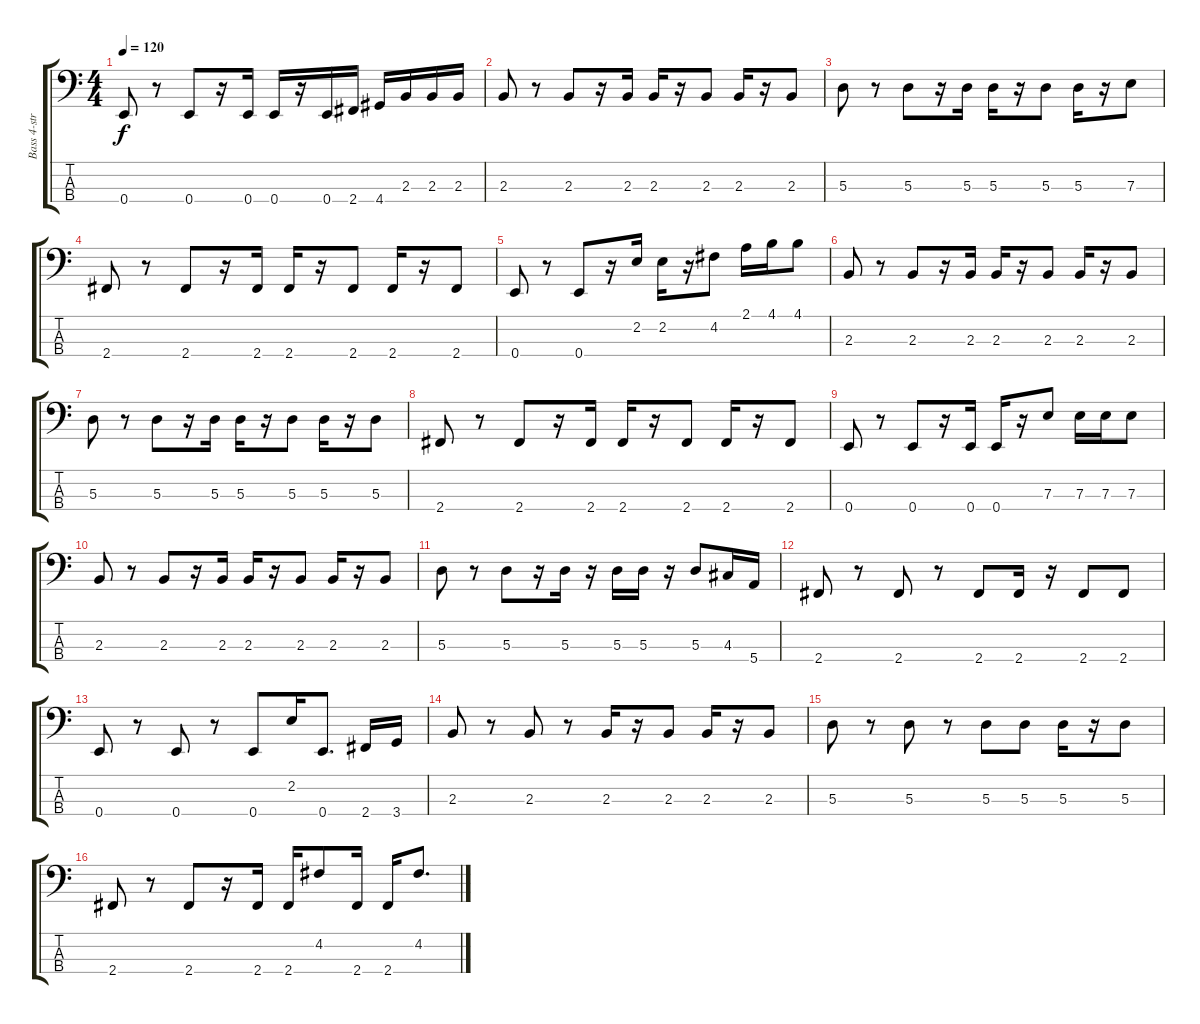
\track ("Bass 4-str" "Bass 4-str") {mute instrument electricbassfinger}
\staff {score tabs}
\tuning (G2 D2 A1 E1) {hide}
\ts (4 4)
\tempo 120
\clef f4
\ks c
0.4.8{dy f} r.8 0.4.8 r.16 0.4.16 0.4.16 r.16 0.4.16 2.4.16 4.4.16 2.3.16 2.3.16 2.3.16 |
2.3.8 r.8 2.3.8 r.16 2.3.16 2.3.16 r.16 2.3.8 2.3.16 r.16 2.3.8 |
5.3.8 r.8 5.3.8 r.16 5.3.16 5.3.16 r.16 5.3.8 5.3.16 r.16 7.3.8 |
2.4.8 r.8 2.4.8 r.16 2.4.16 2.4.16 r.16 2.4.8 2.4.16 r.16 2.4.8 |
0.4.8 r.8 0.4.8 r.16 2.2.16 2.2.16 r.16 4.2.8 2.1.16 4.1.16 4.1.8 |
2.3.8 r.8 2.3.8 r.16 2.3.16 2.3.16 r.16 2.3.8 2.3.16 r.16 2.3.8 |
5.3.8 r.8 5.3.8 r.16 5.3.16 5.3.16 r.16 5.3.8 5.3.16 r.16 5.3.8 |
2.4.8 r.8 2.4.8 r.16 2.4.16 2.4.16 r.16 2.4.8 2.4.16 r.16 2.4.8 |
0.4.8 r.8 0.4.8 r.16 0.4.16 0.4.16 r.16 7.3.8 7.3.16 7.3.16 7.3.8 |
2.3.8 r.8 2.3.8 r.16 2.3.16 2.3.16 r.16 2.3.8 2.3.16 r.16 2.3.8 |
5.3.8 r.8 5.3.8 r.16 5.3.16 r.16 5.3.16 5.3.16 r.16 5.3.8 4.3.16 5.4.16 |
2.4.8 r.8 2.4.8 r.8 2.4.8 2.4.16 r.16 2.4.8 2.4.8 |
0.4.8 r.8 0.4.8 r.8 0.4.8 2.2.16 0.4.8{d} 2.4.16 3.4.16 |
2.3.8 r.8 2.3.8 r.8 2.3.16 r.16 2.3.8 2.3.16 r.16 2.3.8 |
5.3.8 r.8 5.3.8 r.8 5.3.8 5.3.8 5.3.16 r.16 5.3.8 |
2.4.8 r.8 2.4.8 r.16 2.4.16 2.4.16 4.2.8 2.4.16 2.4.16 4.2.8{d}
